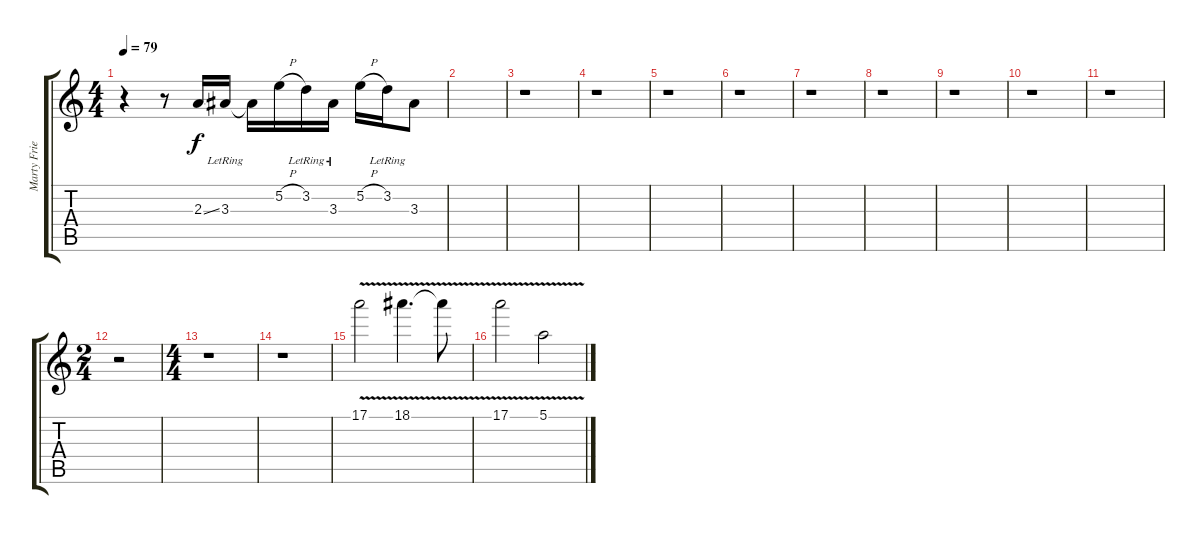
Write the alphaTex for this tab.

\track ("Marty Friedman's fills" "Marty Frie") {instrument acousticguitarsteel}
\staff {score tabs}
\tuning (E4 B3 G3 D3 A2 E2) {hide}
\ts (4 4)
\tempo 79
\clef g2
\ks c
r.4{dy f} r.8 2.3{ss}.16 3.3{lr}.16 3.3{t}.16 5.2{h}.16 3.2{lr}.16 3.3{lr}.16 5.2{h}.16 3.2{lr}.16 3.3.8 |
|
r.1 |
r.1 |
r.1 |
r.1 |
r.1 |
r.1 |
r.1 |
r.1 |
r.1 |
\ts (2 4)
r.2 |
\ts (4 4)
r.1 |
r.1 |
17.1{v}.2{instrument pad2warm} 18.1{v}.4{d} 18.1{v t}.8 |
17.1{v}.2 5.1{v}.2
